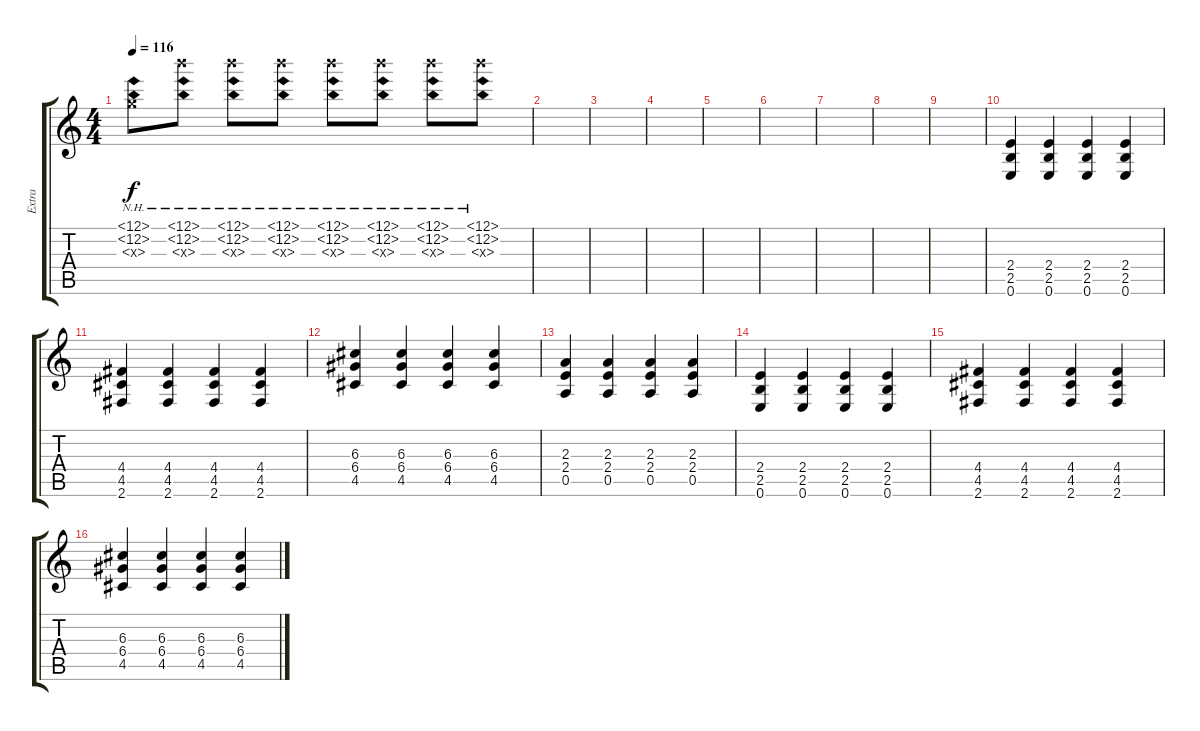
\track ("Extra" "Extra") {instrument acousticguitarsteel}
\staff {score tabs}
\tuning (E4 B3 G3 D3 A2 E2) {hide}
\ts (4 4)
\tempo 116
\clef g2
\ks c
(0.1{nh} 0.2{nh} 0.3{nh x}).8{dy f volume 12 instrument overdrivenguitar} (0.1{nh} 0.2{nh} 9.3{nh x}).8 (0.1{nh} 0.2{nh} 9.3{nh x}).8 (0.1{nh} 0.2{nh} 9.3{nh x}).8 (0.1{nh} 0.2{nh} 9.3{nh x}).8 (0.1{nh} 0.2{nh} 9.3{nh x}).8 (0.1{nh} 0.2{nh} 9.3{nh x}).8 (0.1{nh} 0.2{nh} 9.3{nh x}).8 |
|
|
|
|
|
|
|
|
(2.4 2.5 0.6).4{volume 12 balance 14 instrument distortionguitar} (2.4 2.5 0.6).4 (2.4 2.5 0.6).4 (2.4 2.5 0.6).4 |
(4.4 4.5 2.6).4 (4.4 4.5 2.6).4 (4.4 4.5 2.6).4 (4.4 4.5 2.6).4 |
(6.3 6.4 4.5).4 (6.3 6.4 4.5).4 (6.3 6.4 4.5).4 (6.3 6.4 4.5).4 |
(2.3 2.4 0.5).4 (2.3 2.4 0.5).4 (2.3 2.4 0.5).4 (2.3 2.4 0.5).4 |
(2.4 2.5 0.6).4 (2.4 2.5 0.6).4 (2.4 2.5 0.6).4 (2.4 2.5 0.6).4 |
(4.4 4.5 2.6).4 (4.4 4.5 2.6).4 (4.4 4.5 2.6).4 (4.4 4.5 2.6).4 |
(6.3 6.4 4.5).4 (6.3 6.4 4.5).4 (6.3 6.4 4.5).4 (6.3 6.4 4.5).4
